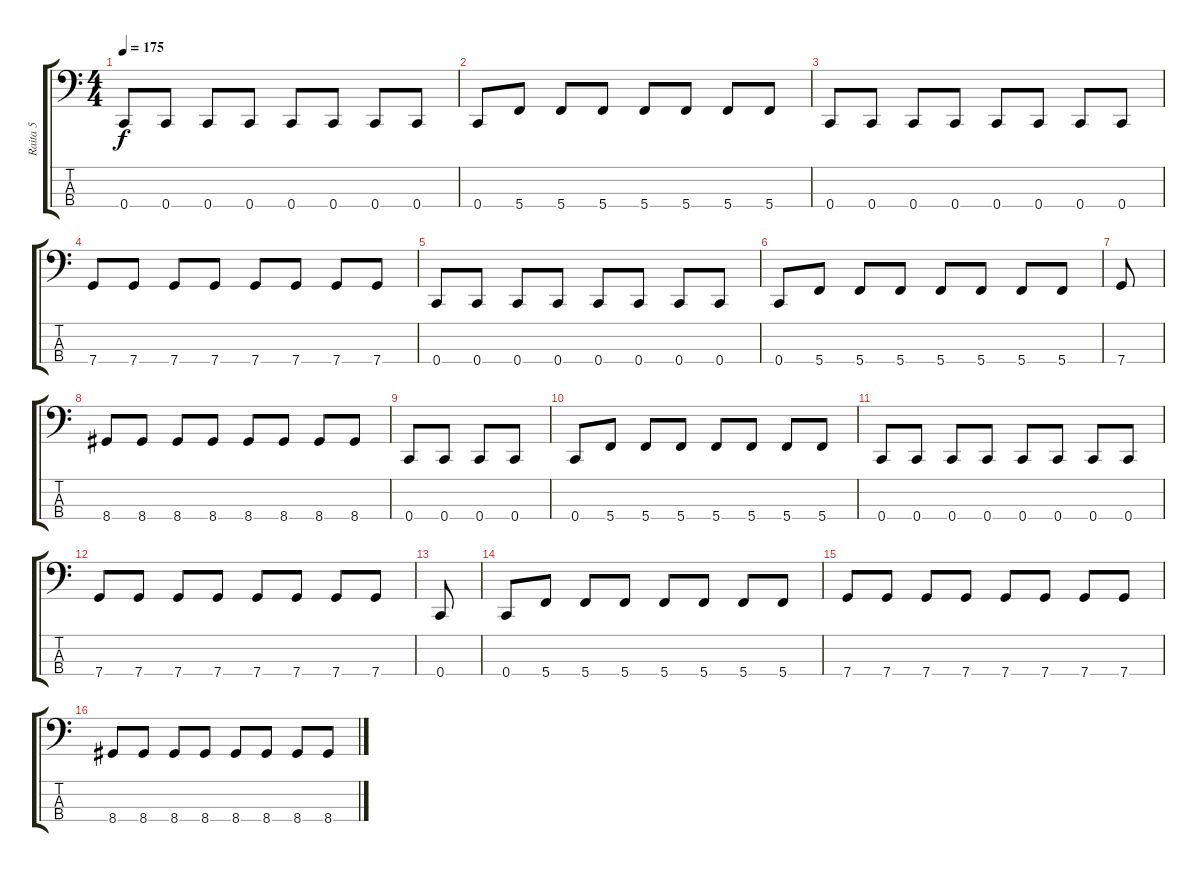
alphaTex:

\track ("Raita 5" "Raita 5") {instrument electricbasspick}
\staff {score tabs}
\tuning (G2 C2 G1 C1) {hide}
\ts (4 4)
\tempo 175
\clef f4
\ks c
0.4.8{dy f} 0.4.8 0.4.8 0.4.8 0.4.8 0.4.8 0.4.8 0.4.8 |
0.4.8 5.4.8 5.4.8 5.4.8 5.4.8 5.4.8 5.4.8 5.4.8 |
0.4.8 0.4.8 0.4.8 0.4.8 0.4.8 0.4.8 0.4.8 0.4.8 |
7.4.8 7.4.8 7.4.8 7.4.8 7.4.8 7.4.8 7.4.8 7.4.8 |
0.4.8 0.4.8 0.4.8 0.4.8 0.4.8 0.4.8 0.4.8 0.4.8 |
0.4.8 5.4.8 5.4.8 5.4.8 5.4.8 5.4.8 5.4.8 5.4.8 |
7.4.8 |
8.4.8 8.4.8 8.4.8 8.4.8 8.4.8 8.4.8 8.4.8 8.4.8 |
0.4.8 0.4.8 0.4.8 0.4.8 |
0.4.8 5.4.8 5.4.8 5.4.8 5.4.8 5.4.8 5.4.8 5.4.8 |
0.4.8 0.4.8 0.4.8 0.4.8 0.4.8 0.4.8 0.4.8 0.4.8 |
7.4.8 7.4.8 7.4.8 7.4.8 7.4.8 7.4.8 7.4.8 7.4.8 |
0.4.8 |
0.4.8 5.4.8 5.4.8 5.4.8 5.4.8 5.4.8 5.4.8 5.4.8 |
7.4.8 7.4.8 7.4.8 7.4.8 7.4.8 7.4.8 7.4.8 7.4.8 |
8.4.8 8.4.8 8.4.8 8.4.8 8.4.8 8.4.8 8.4.8 8.4.8
